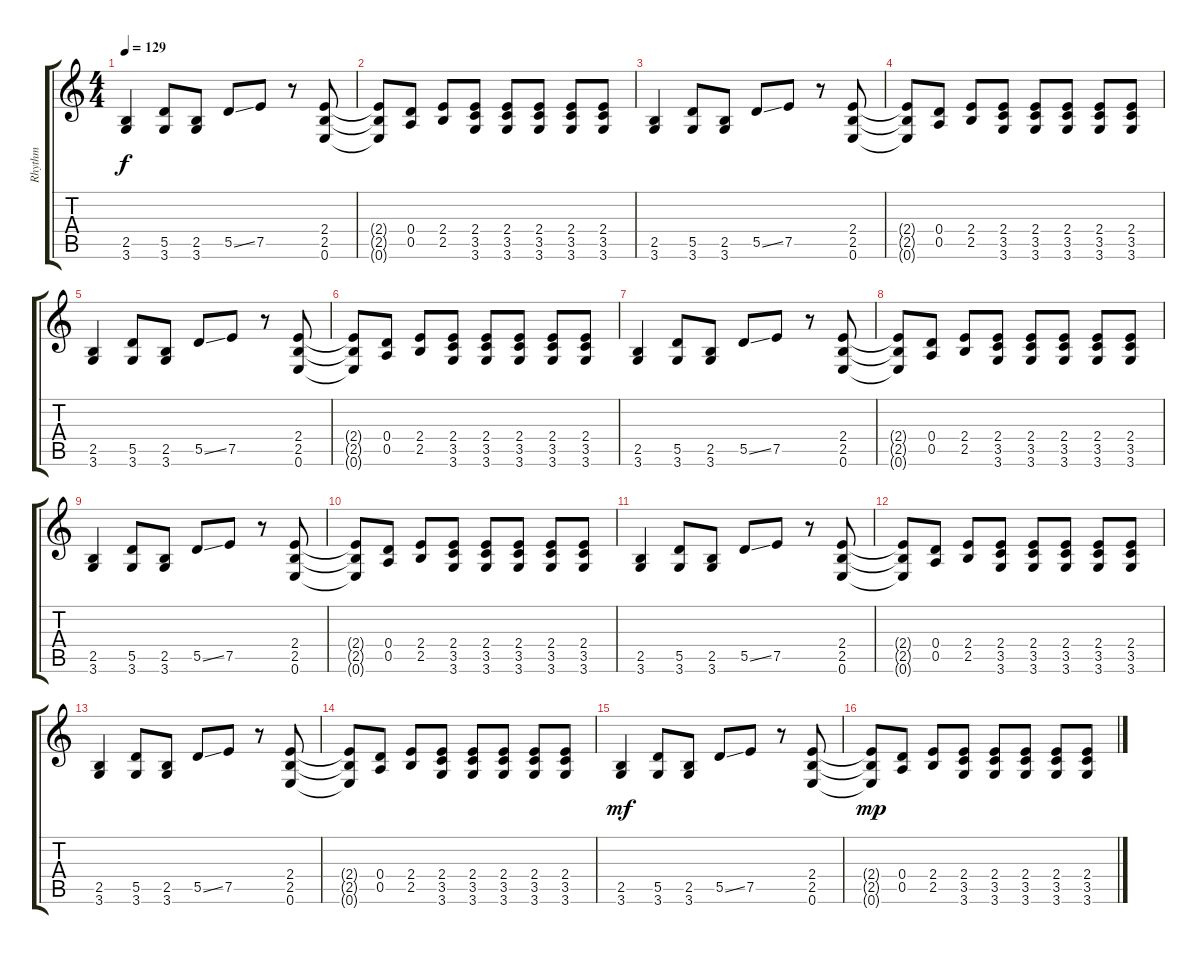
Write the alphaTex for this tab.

\track ("Rhythm" "Rhythm") {instrument electricguitarjazz}
\staff {score tabs}
\tuning (E4 B3 G3 D3 A2 E2) {hide}
\ts (4 4)
\tempo 129
\clef g2
\ks c
(2.5 3.6).4{dy f} (5.5 3.6).8 (2.5 3.6).8 5.5{ss}.8 7.5.8 r.8 (2.4 2.5 0.6).8 |
(2.4{t} 2.5{t} 0.6{t}).8 (0.4 0.5).8 (2.4 2.5).8 (2.4 3.5 3.6).8 (2.4 3.5 3.6).8 (2.4 3.5 3.6).8 (2.4 3.5 3.6).8 (2.4 3.5 3.6).8 |
(2.5 3.6).4 (5.5 3.6).8 (2.5 3.6).8 5.5{ss}.8 7.5.8 r.8 (2.4 2.5 0.6).8 |
(2.4{t} 2.5{t} 0.6{t}).8 (0.4 0.5).8 (2.4 2.5).8 (2.4 3.5 3.6).8 (2.4 3.5 3.6).8 (2.4 3.5 3.6).8 (2.4 3.5 3.6).8 (2.4 3.5 3.6).8 |
(2.5 3.6).4 (5.5 3.6).8 (2.5 3.6).8 5.5{ss}.8 7.5.8 r.8 (2.4 2.5 0.6).8 |
(2.4{t} 2.5{t} 0.6{t}).8 (0.4 0.5).8 (2.4 2.5).8 (2.4 3.5 3.6).8 (2.4 3.5 3.6).8 (2.4 3.5 3.6).8 (2.4 3.5 3.6).8 (2.4 3.5 3.6).8 |
(2.5 3.6).4 (5.5 3.6).8 (2.5 3.6).8 5.5{ss}.8 7.5.8 r.8 (2.4 2.5 0.6).8 |
(2.4{t} 2.5{t} 0.6{t}).8 (0.4 0.5).8 (2.4 2.5).8 (2.4 3.5 3.6).8 (2.4 3.5 3.6).8 (2.4 3.5 3.6).8 (2.4 3.5 3.6).8 (2.4 3.5 3.6).8 |
(2.5 3.6).4 (5.5 3.6).8 (2.5 3.6).8 5.5{ss}.8 7.5.8 r.8 (2.4 2.5 0.6).8 |
(2.4{t} 2.5{t} 0.6{t}).8 (0.4 0.5).8 (2.4 2.5).8 (2.4 3.5 3.6).8 (2.4 3.5 3.6).8 (2.4 3.5 3.6).8 (2.4 3.5 3.6).8 (2.4 3.5 3.6).8 |
(2.5 3.6).4 (5.5 3.6).8 (2.5 3.6).8 5.5{ss}.8 7.5.8 r.8 (2.4 2.5 0.6).8 |
(2.4{t} 2.5{t} 0.6{t}).8 (0.4 0.5).8 (2.4 2.5).8 (2.4 3.5 3.6).8 (2.4 3.5 3.6).8 (2.4 3.5 3.6).8 (2.4 3.5 3.6).8 (2.4 3.5 3.6).8 |
(2.5 3.6).4 (5.5 3.6).8 (2.5 3.6).8 5.5{ss}.8 7.5.8 r.8 (2.4 2.5 0.6).8 |
(2.4{t} 2.5{t} 0.6{t}).8 (0.4 0.5).8 (2.4 2.5).8 (2.4 3.5 3.6).8 (2.4 3.5 3.6).8 (2.4 3.5 3.6).8 (2.4 3.5 3.6).8 (2.4 3.5 3.6).8 |
(2.5 3.6).4{dy mf} (5.5 3.6).8 (2.5 3.6).8 5.5{ss}.8 7.5.8 r.8 (2.4 2.5 0.6).8 |
(2.4{t} 2.5{t} 0.6{t}).8{dy mp} (0.4 0.5).8 (2.4 2.5).8 (2.4 3.5 3.6).8 (2.4 3.5 3.6).8 (2.4 3.5 3.6).8 (2.4 3.5 3.6).8 (2.4 3.5 3.6).8
